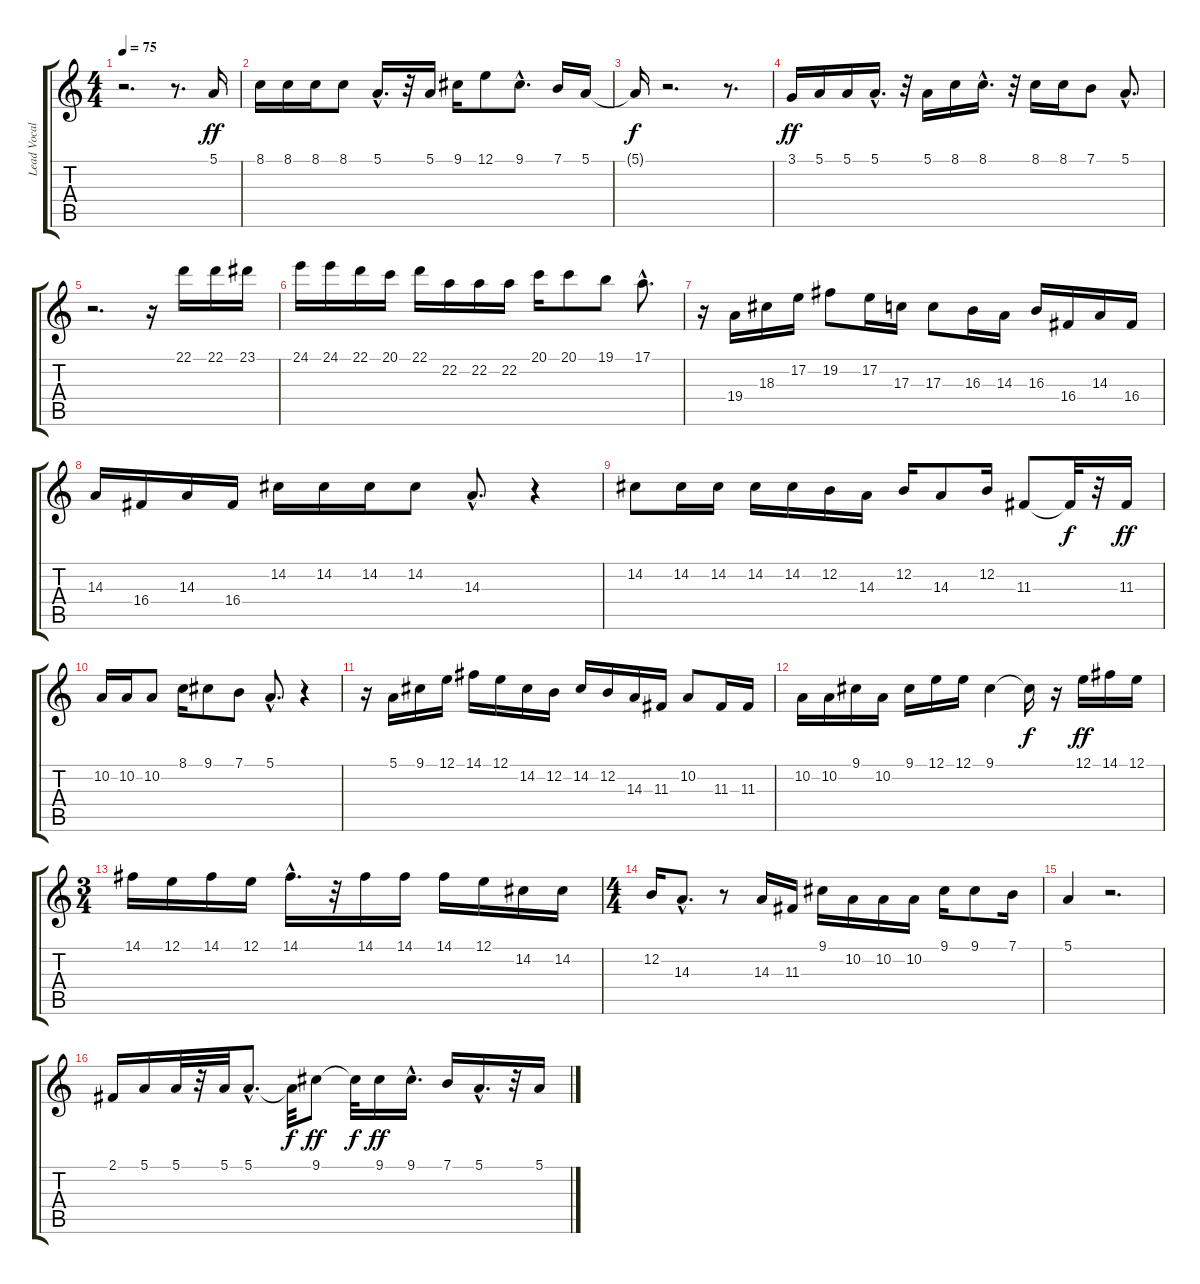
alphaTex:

\track ("Lead Vocal" "Lead Vocal") {instrument panflute}
\staff {score tabs}
\tuning (E4 B3 G3 D3 A2 E2) {hide}
\ts (4 4)
\tempo 75
\clef g2
\ks c
r.2{d dy ff} r.8{d} 5.1.16 |
8.1.16 8.1.16 8.1.16 8.1.8 5.1{hac}.16{d} r.32 5.1.16 9.1.16 12.1.8 9.1{hac}.8{d} 7.1.16 5.1.16 |
5.1{t}.16{dy f} r.2{d} r.8{d} |
3.1.16{dy ff} 5.1.16 5.1.16 5.1{hac}.16{d} r.32 5.1.16 8.1.16 8.1{hac}.16{d} r.32 8.1.16 8.1.16 7.1.8 5.1{hac}.8{d} |
r.2{d} r.16 22.1.16 22.1.16 23.1.16 |
24.1.16 24.1.16 22.1.16 20.1.16 22.1.16 22.2.16 22.2.16 22.2.16 20.1.16 20.1.8 19.1.8 17.1{hac}.8{d} |
r.16 19.4.16 18.3.16 17.2.16 19.2.8 17.2.16 17.3.16 17.3.8 16.3.16 14.3.16 16.3.16 16.4.16 14.3.16 16.4.16 |
14.3.16 16.4.16 14.3.16 16.4.16 14.2.16 14.2.16 14.2.16 14.2.8 14.3{hac}.8{d} r.4 |
14.2.8 14.2.16 14.2.16 14.2.16 14.2.16 12.2.16 14.3.16 12.2.16 14.3.8 12.2.16 11.3.8 11.3{t}.32{dy f} r.32 11.3.16{dy ff} |
10.2.16 10.2.16 10.2.8 8.1.16 9.1.8 7.1.8 5.1{hac}.8{d} r.4 |
r.16 5.1.16 9.1.16 12.1.16 14.1.16 12.1.16 14.2.16 12.2.16 14.2.16 12.2.16 14.3.16 11.3.16 10.2.8 11.3.16 11.3.16 |
10.2.16 10.2.16 9.1.16 10.2.16 9.1.16 12.1.16 12.1.16 9.1.4 9.1{t}.16{dy f} r.16 12.1.16{dy ff} 14.1.16 12.1.16 |
\ts (3 4)
14.1.16 12.1.16 14.1.16 12.1.16 14.1{hac}.16{d} r.32 14.1.16 14.1.16 14.1.16 12.1.16 14.2.16 14.2.16 |
\ts (4 4)
12.2.16 14.3{hac}.8{d} r.8 14.3.16 11.3.16 9.1.16 10.2.16 10.2.16 10.2.16 9.1.16 9.1.8 7.1.16 |
5.1.4 r.2{d} |
2.1.16 5.1.16 5.1.32 r.32 5.1.32 5.1{hac}.8{d} 5.1{t}.32{dy f} 9.1.8{dy ff} 9.1{t}.32{dy f} 9.1.16{dy ff} 9.1{hac}.16{d} 7.1.16 5.1{hac}.16{d} r.32 5.1.16
